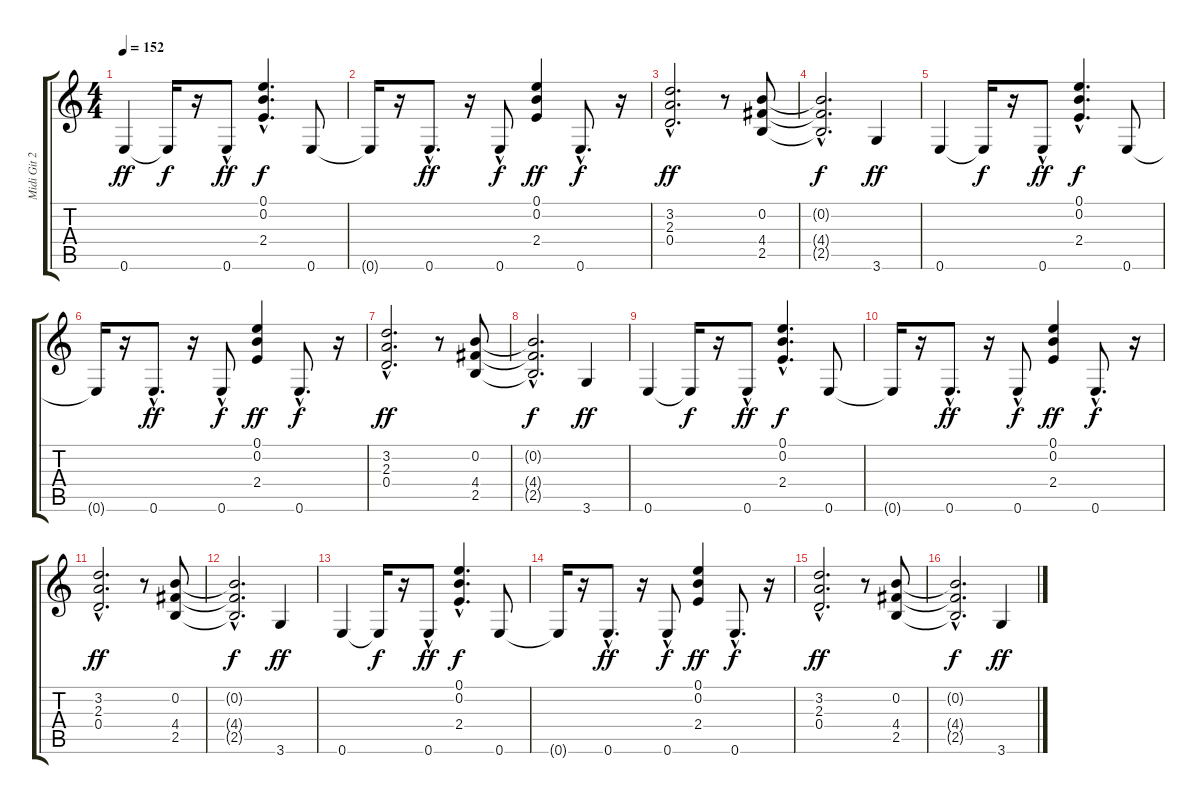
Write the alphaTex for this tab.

\track ("Midi Git 2" "Midi Git 2") {instrument distortionguitar}
\staff {score tabs}
\tuning (E4 B3 G3 D3 A2 E2) {hide}
\ts (4 4)
\tempo 152
\clef g2
\ks c
0.6.4{dy ff} 0.6{t}.16{dy f} r.16 0.6{hac}.8{dy ff} (0.1{hac} 0.2{hac} 2.4{hac}).4{d dy f} 0.6.8 |
0.6{t}.16 r.16 0.6{hac}.8{d dy ff} r.16 0.6{hac}.8{dy f} (0.1 0.2 2.4).4{dy ff} 0.6{hac}.8{d dy f} r.16 |
(3.2{hac} 2.3{hac} 0.4{hac}).2{d dy ff} r.8 (0.2 4.4 2.5).8 |
(0.2{hac t} 4.4{hac t} 2.5{hac t}).2{d dy f} 3.6.4{dy ff} |
0.6.4 0.6{t}.16{dy f} r.16 0.6{hac}.8{dy ff} (0.1{hac} 0.2{hac} 2.4{hac}).4{d dy f} 0.6.8 |
0.6{t}.16 r.16 0.6{hac}.8{d dy ff} r.16 0.6{hac}.8{dy f} (0.1 0.2 2.4).4{dy ff} 0.6{hac}.8{d dy f} r.16 |
(3.2{hac} 2.3{hac} 0.4{hac}).2{d dy ff} r.8 (0.2 4.4 2.5).8 |
(0.2{hac t} 4.4{hac t} 2.5{hac t}).2{d dy f} 3.6.4{dy ff} |
0.6.4 0.6{t}.16{dy f} r.16 0.6{hac}.8{dy ff} (0.1{hac} 0.2{hac} 2.4{hac}).4{d dy f} 0.6.8 |
0.6{t}.16 r.16 0.6{hac}.8{d dy ff} r.16 0.6{hac}.8{dy f} (0.1 0.2 2.4).4{dy ff} 0.6{hac}.8{d dy f} r.16 |
(3.2{hac} 2.3{hac} 0.4{hac}).2{d dy ff} r.8 (0.2 4.4 2.5).8 |
(0.2{hac t} 4.4{hac t} 2.5{hac t}).2{d dy f} 3.6.4{dy ff} |
0.6.4 0.6{t}.16{dy f} r.16 0.6{hac}.8{dy ff} (0.1{hac} 0.2{hac} 2.4{hac}).4{d dy f} 0.6.8 |
0.6{t}.16 r.16 0.6{hac}.8{d dy ff} r.16 0.6{hac}.8{dy f} (0.1 0.2 2.4).4{dy ff} 0.6{hac}.8{d dy f} r.16 |
(3.2{hac} 2.3{hac} 0.4{hac}).2{d dy ff} r.8 (0.2 4.4 2.5).8 |
(0.2{hac t} 4.4{hac t} 2.5{hac t}).2{d dy f} 3.6.4{dy ff}
